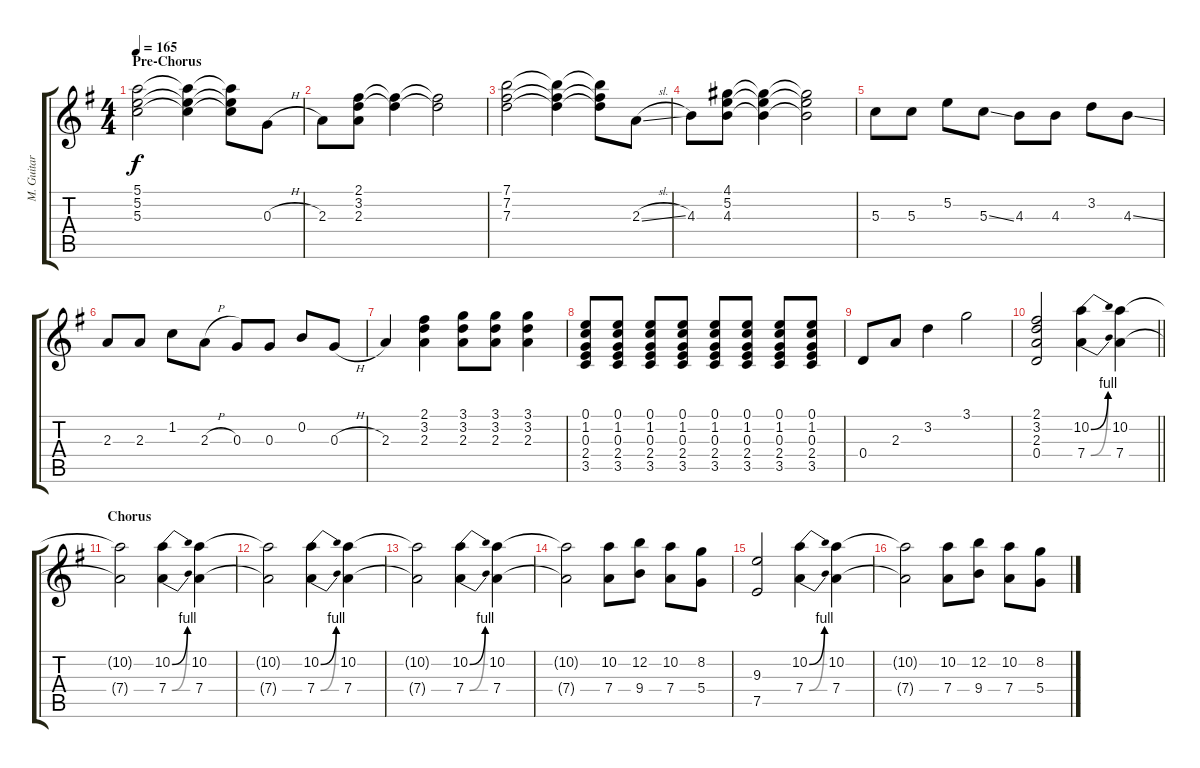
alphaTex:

\track ("M. Guitar" "M. Guitar") {instrument overdrivenguitar}
\staff {score tabs}
\tuning (E4 B3 G3 D3 A2 E2) {hide}
\ts (4 4)
\section ("" "Pre-Chorus")
\tempo 165
\clef g2
\ks g
(5.1 5.2 5.3).2{dy f} (5.1{t} 5.2{t} 5.3{t}).4 (5.1{t} 5.2{t} 5.3{t}).8 0.3{h}.8 |
2.3.8 (2.1 3.2 2.3).8 (2.1{t} 3.2{t}).4 (2.1{t} 3.2{t}).2 |
(7.1 7.2 7.3).2 (7.1{t} 7.2{t} 7.3{t}).4 (7.1{t} 7.2{t} 7.3{t}).8 2.3{sl}.8 |
4.3.8 (4.1 5.2 4.3).8 (4.1{t} 5.2{t} 4.3{t}).4 (4.1{t} 5.2{t} 4.3{t}).2 |
5.3.8 5.3.8 5.2.8 5.3{ss}.8 4.3.8 4.3.8 3.2.8 4.3{ss}.8 |
2.3.8 2.3.8 1.2.8 2.3{h}.8 0.3.8 0.3.8 0.2.8 0.3{h}.8 |
2.3.4 (2.1 3.2 2.3).4 (3.1 3.2 2.3).8 (3.1 3.2 2.3).8 (3.1 3.2 2.3).4 |
(0.1 1.2 0.3 2.4 3.5).8 (0.1 1.2 0.3 2.4 3.5).8 (0.1 1.2 0.3 2.4 3.5).8 (0.1 1.2 0.3 2.4 3.5).8 (0.1 1.2 0.3 2.4 3.5).8 (0.1 1.2 0.3 2.4 3.5).8 (0.1 1.2 0.3 2.4 3.5).8 (0.1 1.2 0.3 2.4 3.5).8 |
0.4.8 2.3.8 3.2.4 3.1.2 |
\barLineRight lightlight
(2.1 3.2 2.3 0.4).2 (10.2{be (bend 0 0 60 4)} 7.4{be (bend 0 0 60 4)}).4 (10.2 7.4).4 |
\section ("" "Chorus")
(10.2{t} 7.4{t}).2 (10.2{be (bend 0 0 60 4)} 7.4{be (bend 0 0 60 4)}).4 (10.2 7.4).4 |
(10.2{t} 7.4{t}).2 (10.2{be (bend 0 0 60 4)} 7.4{be (bend 0 0 60 4)}).4 (10.2 7.4).4 |
(10.2{t} 7.4{t}).2 (10.2{be (bend 0 0 60 4)} 7.4{be (bend 0 0 60 4)}).4 (10.2 7.4).4 |
(10.2{t} 7.4{t}).2 (10.2 7.4).8 (12.2 9.4).8 (10.2 7.4).8 (8.2 5.4).8 |
(9.3 7.5).2 (10.2{be (bend 0 0 60 4)} 7.4{be (bend 0 0 60 4)}).4 (10.2 7.4).4 |
(10.2{t} 7.4{t}).2 (10.2 7.4).8 (12.2 9.4).8 (10.2 7.4).8 (8.2 5.4).8
